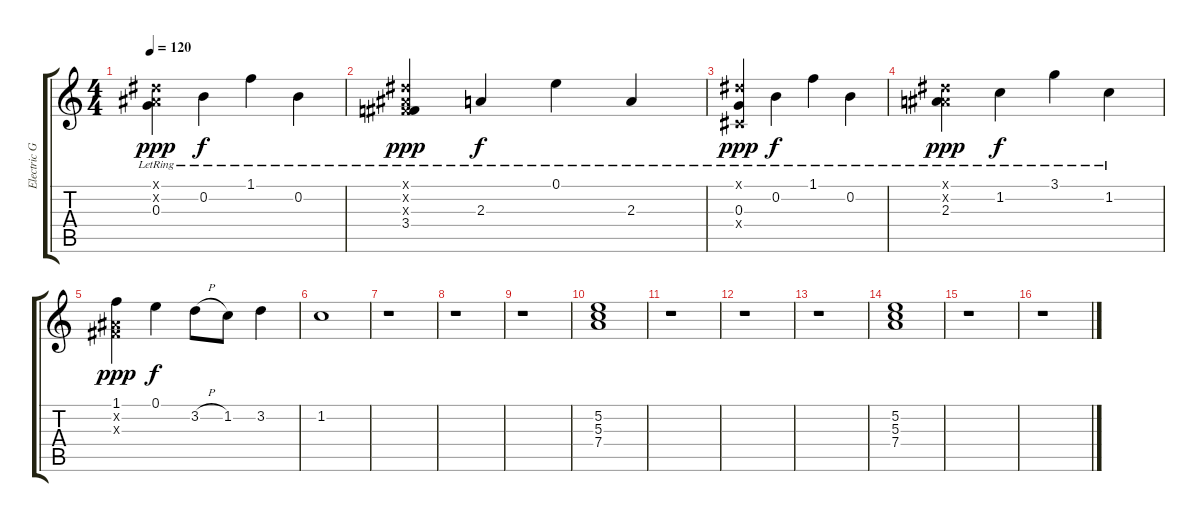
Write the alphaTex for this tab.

\track ("Electric Guitar" "Electric G") {instrument overdrivenguitar}
\staff {score tabs}
\tuning (E4 B3 G3 D3 A2 E2) {hide}
\ts (4 4)
\tempo 120
\clef g2
\ks c
(-1.1{x} -1.2{x} 0.3{lr}).4{dy ppp} 0.2{lr}.4{dy f} 1.1{lr}.4 0.2{lr}.4 |
(-1.1{x} -1.2{x} -1.3{x} 3.4{lr}).4{dy ppp} 2.3{lr}.4{dy f} 0.1{lr}.4 2.3{lr}.4 |
(-1.1{x} 0.3{lr} -1.4{x}).4{dy ppp} 0.2{lr}.4{dy f} 1.1{lr}.4 0.2{lr}.4 |
(-1.1{x} -1.2{x} 2.3{lr}).4{dy ppp} 1.2{lr}.4{dy f} 3.1{lr}.4 1.2{lr}.4 |
(1.1 -1.2{x} -1.3{x}).4{dy ppp} 0.1.4{dy f} 3.2{h}.8 1.2.8 3.2.4 |
1.2.1 |
r.1 |
r.1 |
r.1 |
(5.2 5.3 7.4).1 |
r.1 |
r.1 |
r.1 |
(5.2 5.3 7.4).1 |
r.1 |
r.1
